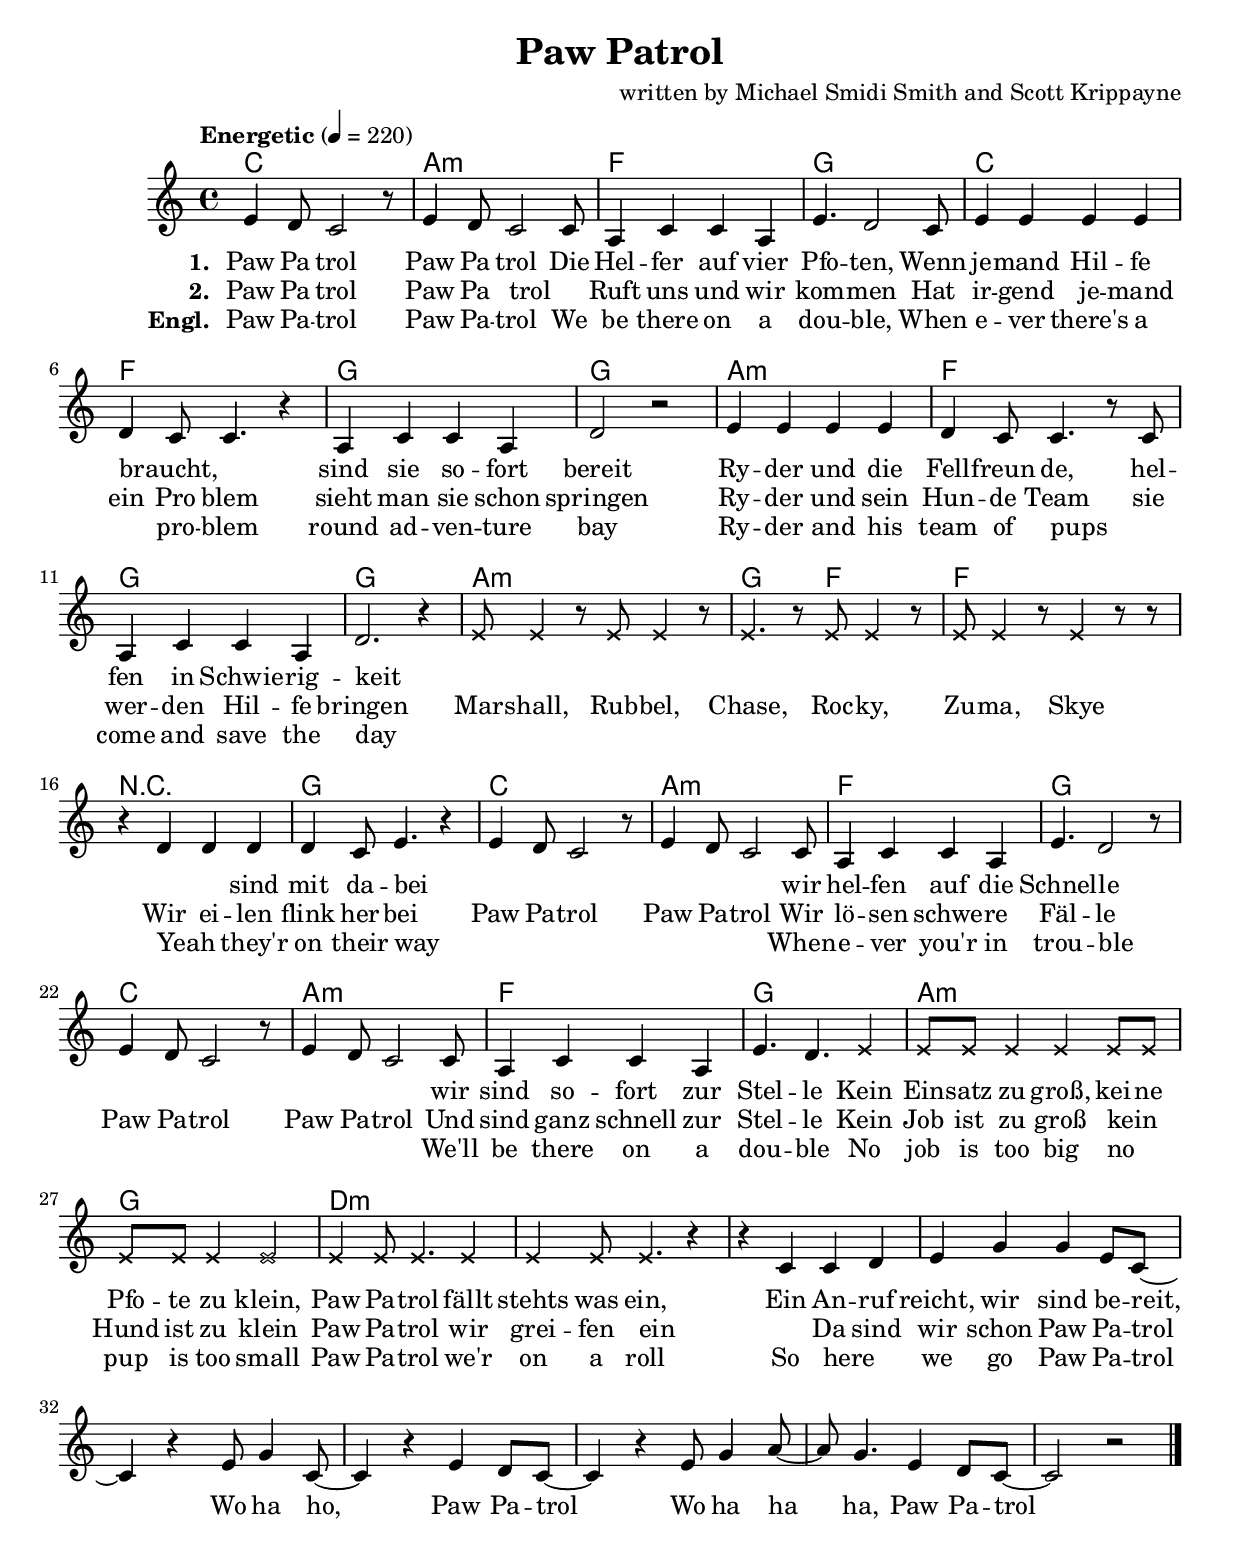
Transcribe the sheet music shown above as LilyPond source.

% LilyBin
\header {
  title = \markup { "Paw Patrol" }
  composer = "written by Michael Smidi Smith and Scott Krippayne"
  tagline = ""
}
\language "german"
\include "predefined-guitar-fretboards.ly"
\version "2.18.2"
\language "german"


textEng = \lyricmode {
  \set stanza = "Engl. "
    Paw4 Pa4 -- trol2
  Paw4 Pa4 -- trol2
  We be there on a dou4 -- ble,
  
  When e4 -- ver there's a _ pro4 -- blem
  round ad4 -- ven4 -- ture bay
  Ry4 -- der and his team of pups
  
  _ come and save the day
  
  _ _ _ _ _ _ _ _ _ _  
  Yeah _ they'r on their way
  _ _ _ _ _ _ 
  When4 -- e4 -- ver you'r in trou4 -- ble
  _ _ _ _ _ _
  We'll be there on a dou4 -- ble
  
  No job is too big no _ pup is too small
  Paw Pa8 -- trol we'r on a roll
  
  So here _ we go Paw Pa8 -- trol
}

textI = \lyricmode {
  \set stanza = "1. "
  Paw4 Pa4trol2
  Paw4 Pa4trol2

  Die8 Hel4 -- fer auf vier Pfo4 -- ten,
  Wenn4 je4 -- mand Hil4 -- fe braucht, _ _
  sind sie so4 -- fort bereit

  Ry4 -- der und die Fell4 -- freun8de,
  hel4 -- fen in Schwie4 -- rig4 -- keit

  _ _ _ _ _ _ _ _ _ _
  _ _ sind mit da4 -- bei

  _ _ _
  _ _ _

  wir hel4 -- fen auf die Schnel4 -- le

  _ _ _
  _ _ _

  wir sind so4 -- fort zur Stel4 -- le

  Kein Ein8 -- satz zu groß,
  kei8 -- ne Pfo8 -- te zu klein,

  Paw4 Pa8 -- trol fällt stehts was ein,
  Ein An4 -- ruf reicht, wir sind be8 -- reit,
  _ _ _ _ _ _
  _ _ _ _ _ _ _
}
text = \lyricmode {
  \set stanza = "2. "
  Paw4 Pa4trol2
  Paw4 Pa4trol2

  _8 Ruft4 uns4 und4 wir4 kom4. -- men2

  Hat8 ir4 -- gend4je4 -- mand4 ein4 Pro8 blem2.
  sieht4 man4 sie4 schon4 springen2
  Ry4 -- der und sein Hun4 -- de Team
  sie wer4 -- den Hil4 -- fe bringen
  Mar8 -- shall, Rub8 -- bel, Chase, Roc8 -- ky, Zu8 -- ma, Skye
  Wir ei4 -- len flink her4 -- bei
  Paw Pa8 -- trol
  Paw Pa8 -- trol
  Wir lö4 -- sen schwe4 -- re Fäl4 -- le
  Paw Pa8 -- trol
  Paw Pa8 -- trol
  Und sind ganz schnell zur Stel4 -- le
  Kein Job ist zu groß kein _ Hund ist zu klein
  Paw Pa4 -- trol wir grei4 -- fen ein
  _ Da sind wir schon
  Paw Pa8 -- trol
  Wo8ha4ho, Paw Pa8 -- trol
  Wo8ha8ha8ha, Paw Pa8 -- trol
}


\language "german"
\version "2.18.2"

harmonies = \chordmode {
  c1 a1:m f g
  c1 f  g g
  a1:m f g g
  a1:m g2 f2 f1
  r1 g1
  c1 a1:m f g
  c1 a1:m f g
  a:m g d:m
}

rh = \relative c' {
	\accidentalStyle Score.piano
	\tempo "Energetic" 4 = 220

  % Paw Patrol
  e4 d8 c2 r8
  % Paw Patrol
  e4 d8 c2

  c8
  % Die Helfer auf 4 Pfoten
  a4 c c a
  e'4. d2 c8

  e4 e e e
  d c8 c4. r4
  a4 c c a
  d2 r2

  e4 e e e
  d c8 c4. r8 c8
  a4 c c a
  d2. r4

  \override NoteHead.style = #'cross
  e8 e4 r8
  e8 e4 r8
  e4. r8
  e8 e4 r8
  e8 e4 r8
  e4 r8 r8
  \revert NoteHead.style

  r4 d4 d d
  d4 c8 e4. r4

  % Paw Patrol
  e4 d8 c2 r8
  % Paw Patrol
  e4 d8 c2 c8

  a4 c c a
  e'4. d2 r8

  % Pa Patrol
  e4 d8 c2 r8
  e4 d8 c2 c8

  a4 c c a
  e'4. d4.

  \override NoteHead.style = #'cross
  % kein einsatz zu
  e4 e8 e8 e4
  % gross keine Pfote
  e4 e8 e8 e8 e8
  % zu klein
  e4 e2

  % Paw Patrol
  e4 e8 e4. e4
  e4 e8 e4. r4
  \revert NoteHead.style

  %  ein anruf
  r4 c4 c4 d4
  % reicht wir sind bereit
  e4 g4 g4 e8 c8~ c4
  %     wohaho
  r4 e8 g4 c,8~
  %     wohoho

  c4 r4 e4 d8 c8~
  c4 r4 e8 g4 a8~
  %-ho
  a8 g4. e4 d8 c8~
  c2 r2

  \bar "|."
}



\score{
  <<
    %\new FretBoards {
    %\harmonies
    %}
    \new ChordNames {
      \semiGermanChords
      \harmonies
    }
    \new Voice = "RH" {
      \rh
    }
    \new Lyrics \lyricsto "RH" \textI
    \new Lyrics \lyricsto "RH" \text
    \new Lyrics \lyricsto "RH" \textEng
  >>
  \layout{
    \context {
      \Voice
      \override VerticalAxisGroup.default-staff-staff-spacing.basic-distance = #30
      \override SpacingSpanner.base-shortest-duration = #(ly:make-moment 1/4)
    }
      \context {
      \Score
      \override SpacingSpanner.common-shortest-duration = #(ly:make-moment 1/16)
    }
  }
  \midi{
    \tempo 4 = 160
  }
}
\paper {
  system-system-spacing =
  #'((basic-distance . 20)
     (minimum-distance . 8)
     (padding . 1)
     (stretchability . 60))
}
